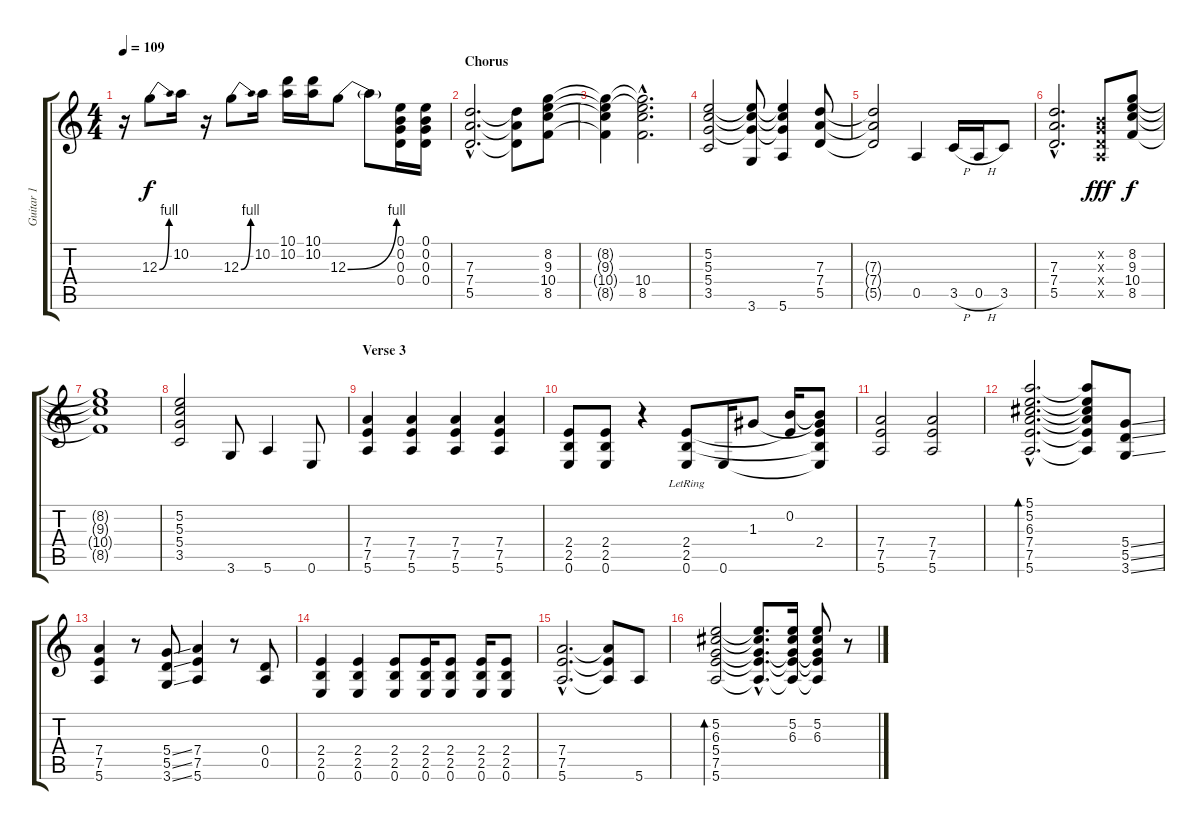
\track ("Guitar 1" "Guitar 1") {instrument electricguitarjazz}
\staff {score tabs}
\tuning (E4 B3 G3 D3 A2 E2) {hide}
\ts (4 4)
\tempo 109
\clef g2
\ks c
r.16{dy f} 12.3{be (bend 0 0 60 4)}.8 10.2.16 r.16 12.3{be (bend 0 0 60 4)}.8 10.2.16 (10.1 10.2).16 (10.1 10.2).16 12.3{be (bend 0 0 60 4)}.8 12.3{t}.8 (0.1 0.2 0.3 0.4).16 (0.1 0.2 0.3 0.4).16 |
\section ("" "Chorus")
(7.3{hac} 7.4{hac} 5.5{hac}).2{d} (7.3{t} 7.4{t} 5.5{t}).8 (8.2 9.3 10.4 8.5).8 |
(8.2{t} 9.3{t} 10.4{t} 8.5{t}).4 (8.2{hac t} 9.3{hac t} 10.4{hac} 8.5{hac}).2{d} |
(5.2 5.3 5.4 3.5).2 (5.2{t} 5.3{t} 5.4{t} 3.6).8 (5.2{t} 5.3{t} 5.4{t} 5.6).4 (7.3 7.4 5.5).8 |
(7.3{t} 7.4{t} 5.5{t}).2 0.5.4 3.5{h}.16 0.5{h}.16 3.5.8 |
(7.3{hac} 7.4{hac} 5.5{hac}).2{d} (0.2{x} 0.3{x} 0.4{x} 0.5{x}).8{dy fff} (8.2 9.3 10.4 8.5).8{dy f} |
(8.2{t} 9.3{t} 10.4{t} 8.5{t}).1 |
(5.2 5.3 5.4 3.5).2 3.6.8 5.6.4 0.6.8 |
\section ("" "Verse 3")
(7.4 7.5 5.6).4 (7.4 7.5 5.6).4 (7.4 7.5 5.6).4 (7.4 7.5 5.6).4 |
(2.4 2.5 0.6).8 (2.4 2.5 0.6).8 r.4 (2.4{lr} 2.5{lr} 0.6).8 0.6.16 1.3.8 (0.2 2.4{t}).16 (0.2{t} 1.3{t} 2.4 2.5{t} 0.6{t}).8 |
(7.4 7.5 5.6).2 (7.4 7.5 5.6).2 |
(5.1{hac} 5.2{hac} 6.3{hac} 7.4{hac} 7.5{hac} 5.6{hac}).2{d bd 30} (5.1{t} 5.2{t} 6.3{t} 7.4{t} 7.5{t} 5.6{t}).8 (5.4{ss} 5.5{ss} 3.6{ss}).8 |
(7.4 7.5 5.6).4 r.8 (5.4{ss} 5.5{ss} 3.6{ss}).8 (7.4 7.5 5.6).4 r.8 (0.4 0.5).8 |
(2.4 2.5 0.6).4 (2.4 2.5 0.6).4 (2.4 2.5 0.6).8 (2.4 2.5 0.6).16 (2.4 2.5 0.6).8 (2.4 2.5 0.6).16 (2.4 2.5 0.6).8 |
(7.4{hac} 7.5{hac} 5.6{hac}).2{d} (7.4{t} 7.5{t} 5.6{t}).8 5.6.8 |
(5.2 6.3 5.4 7.5 5.6).2{bd 30} (5.2{hac t} 6.3{hac t} 5.4{hac t} 7.5{hac t} 5.6{hac t}).8{d} (5.2 6.3 5.4{t} 7.5{t} 5.6{t}).16 (5.2 6.3 5.4{t} 7.5{t} 5.6{t}).8 r.8
